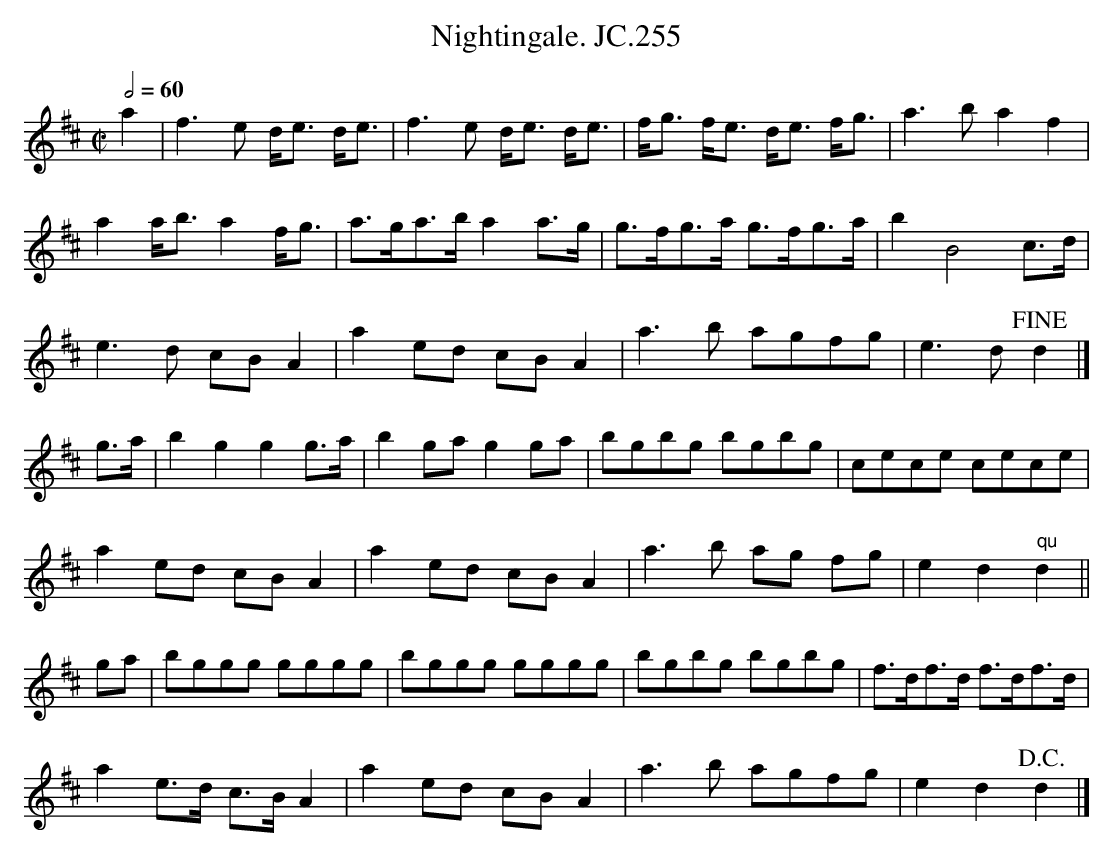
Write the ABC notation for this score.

X:1
T:Nightingale. JC.255
M:C|
L:1/8
Q:2/4=60
K:D
a2|\\
f3e d<e d<e|f3e d<e d<e|f<g f<e d<e f<g|a3ba2f2|
a2a<ba2f<g|a>ga>ba2a>g|g>fg>a g>fg>a|b2B4c>d|
e3d cBA2|a2ed cBA2|a3b agfg|e3d!fine!d2|]
g>a|b2g2g2g>a|b2gag2ga|bgbg bgbg|cece cece|
a2ed cBA2|a2ed cBA2|a3b ag fg|e2d2" qu"d2||
ga|bggg gggg|bggg gggg|bgbg bgbg|f>df>d f>df>d|
a2e>d c>BA2|a2ed cBA2|a3b agfg|e2d2!D.C.!d2|]
